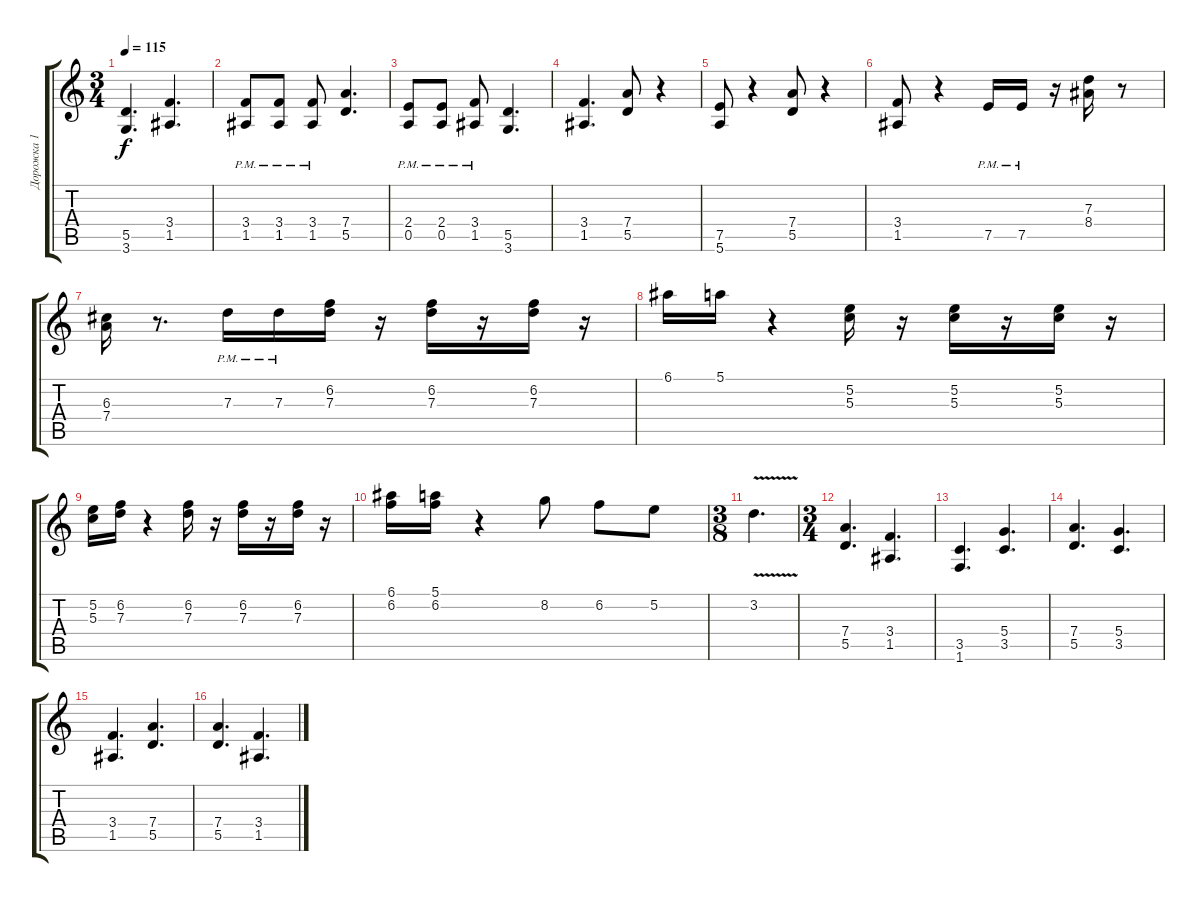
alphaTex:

\track ("Дорожка 1" "Дорожка 1") {instrument distortionguitar}
\staff {score tabs}
\tuning (E4 B3 G3 D3 A2 E2) {hide}
\ts (3 4)
\tempo 115
\clef g2
\ks c
(5.5 3.6).4{d dy f} (3.4 1.5).4{d} |
(3.4{pm} 1.5{pm}).8 (3.4{pm} 1.5{pm}).8 (3.4{pm} 1.5{pm}).8 (7.4 5.5).4{d} |
(2.4{pm} 0.5{pm}).8 (2.4{pm} 0.5{pm}).8 (3.4{pm} 1.5{pm}).8 (5.5 3.6).4{d} |
(3.4 1.5).4{d} (7.4 5.5).8 r.4 |
(7.5 5.6).8 r.4 (7.4 5.5).8 r.4 |
(3.4 1.5).8 r.4 7.5{pm}.16 7.5{pm}.16 r.16 (7.3 8.4).16 r.8 |
(6.3 7.4).16 r.8{d} 7.3{pm}.16 7.3{pm}.16 (6.2 7.3).16 r.16 (6.2 7.3).16 r.16 (6.2 7.3).16 r.16 |
6.1.16 5.1.16 r.4 (5.2 5.3).16 r.16 (5.2 5.3).16 r.16 (5.2 5.3).16 r.16 |
(5.2 5.3).16 (6.2 7.3).16 r.4 (6.2 7.3).16 r.16 (6.2 7.3).16 r.16 (6.2 7.3).16 r.16 |
(6.1 6.2).16 (5.1 6.2).16 r.4 8.2.8 6.2.8 5.2.8 |
\ts (3 8)
3.2{v}.4{d} |
\ts (3 4)
(7.4 5.5).4{d} (3.4 1.5).4{d} |
(3.5 1.6).4{d} (5.4 3.5).4{d} |
(7.4 5.5).4{d} (5.4 3.5).4{d} |
(3.4 1.5).4{d} (7.4 5.5).4{d} |
(7.4 5.5).4{d} (3.4 1.5).4{d}
